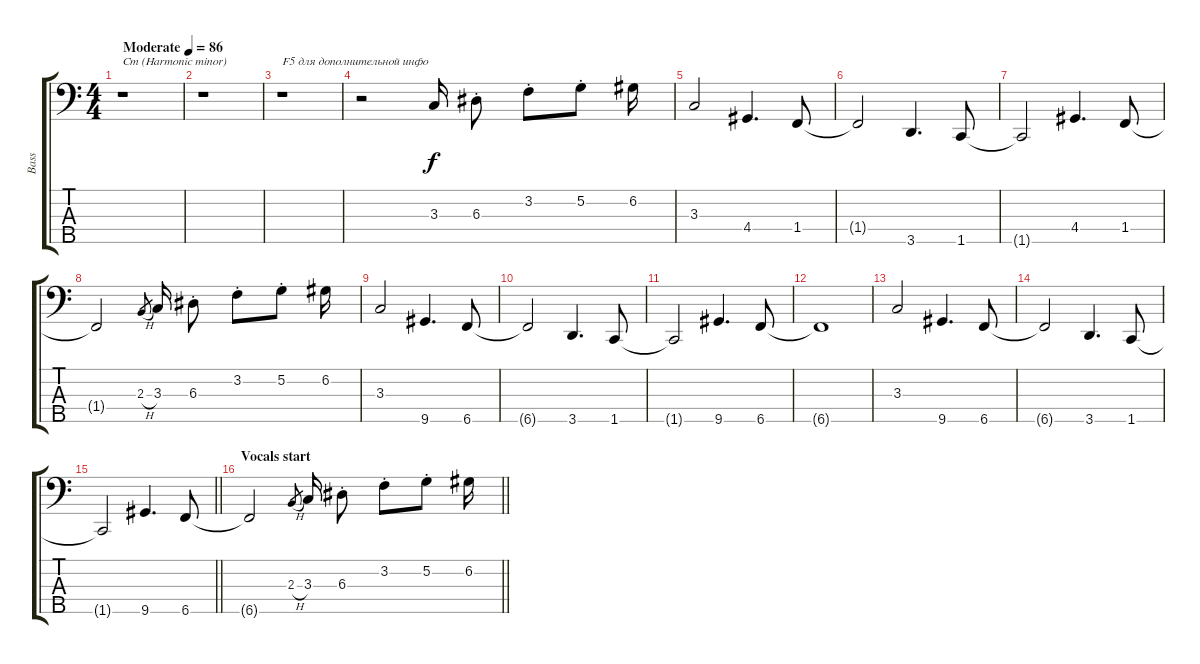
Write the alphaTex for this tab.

\track ("Bass" "Bass") {instrument electricbassfinger}
\staff {score tabs}
\tuning (G2 D2 A1 E1 B0) {hide}
\ts (4 4)
\tempo (86 "Moderate")
\clef f4
\ks aminor
r.1{txt "Cm (Harmonic minor)" dy f instrument electricbassfinger} |
r.1 |
r.1{txt "F5 для дополнительной инфо"} |
r.2 3.3.16{beam split} 6.3{st}.8{beam split} 3.2{st}.8{beam merge} 5.2{st}.8{beam split} 6.2.16 |
3.3.2 4.4.4{d} 1.4.8 |
1.4{t}.2 3.5.4{d} 1.5.8 |
1.5{t}.2 4.4.4{d} 1.4.8 |
1.4{t}.2 2.3{h}.8{gr} 3.3.16{beam split} 6.3{st}.8{beam split} 3.2{st}.8{beam merge} 5.2{st}.8{beam split} 6.2.16 |
3.3.2 9.5.4{d} 6.5.8 |
6.5{t}.2 3.5.4{d} 1.5.8 |
1.5{t}.2 9.5.4{d} 6.5.8 |
6.5{t}.1 |
3.3.2 9.5.4{d} 6.5.8 |
6.5{t}.2 3.5.4{d} 1.5.8 |
\barLineRight lightlight
1.5{t}.2 9.5.4{d} 6.5.8 |
\section ("" "Vocals start")
\barLineRight lightlight
6.5{t}.2 2.3{h}.8{gr} 3.3.16{beam split} 6.3{st}.8{beam split} 3.2{st}.8{beam merge} 5.2{st}.8{beam split} 6.2.16
